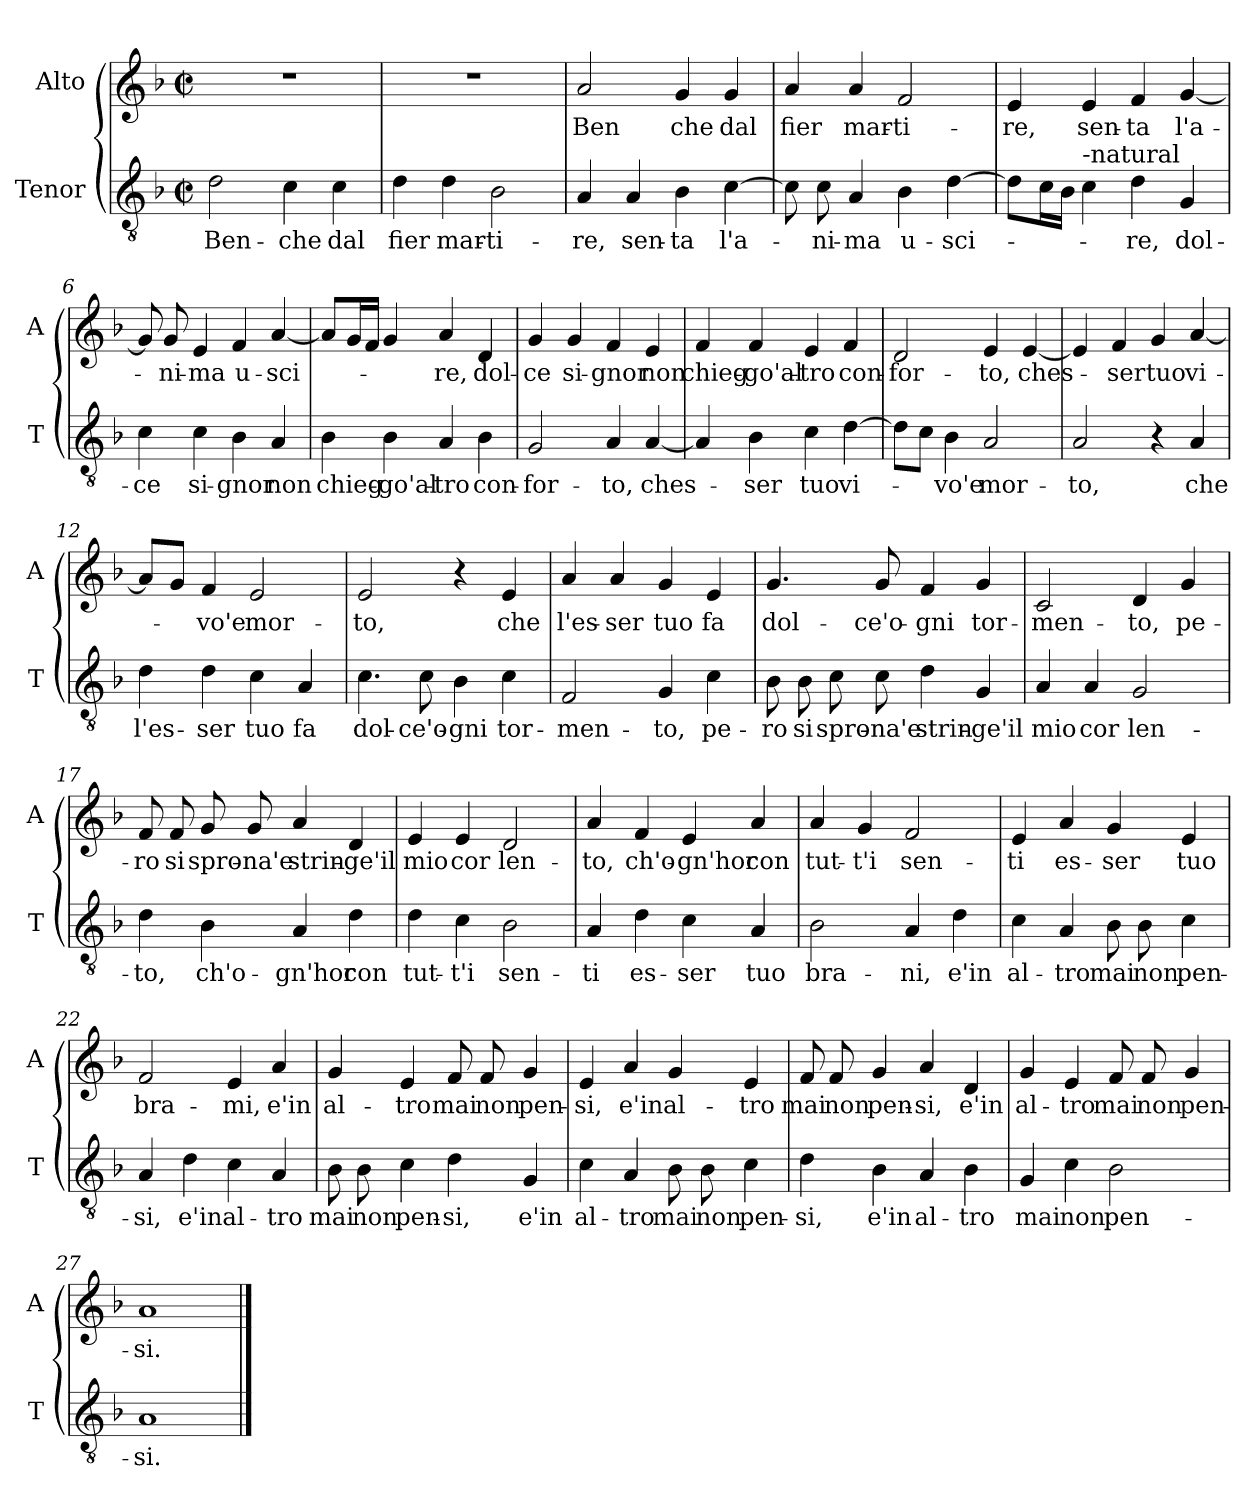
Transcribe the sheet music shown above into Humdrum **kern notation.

**kern	**text	**kern	**text
*part2	*part2	*part1	*part1
*staff2	*staff2	*staff1	*staff1
*I"Tenor	*	*I"Alto	*
*I'T	*	*I'A	*
*clefGv2	*	*clefG2	*
*k[b-]	*	*k[b-]	*
*F:	*	*F:	*
*M2/2	*	*M2/2	*
*met(c|)	*	*met(c|)	*
=1	=1	=1	=1
!	!LO:LY:b	!	!
2d\	Ben-	1r	.
!	!LO:LY:b	!	!
4c\	-che	.	.
!	!LO:LY:b	!	!
4c\	dal	.	.
=2	=2	=2	=2
!	!LO:LY:b	!	!
4d\	fier	1r	.
!	!LO:LY:b	!	!
4d\	mar-	.	.
!	!LO:LY:b	!	!
2B-\	-ti-	.	.
=3	=3	=3	=3
!	!LO:LY:b	!	!LO:LY:b
4A/	-re,	2a/	Ben
!	!LO:LY:b	!	!
4A/	sen-	.	.
!	!LO:LY:b	!	!LO:LY:b
4B-\	-ta	4g/	che
!	!LO:LY:b	!	!LO:LY:b
[4c\	l'a-	4g/	dal
=4	=4	=4	=4
!	!	!	!LO:LY:b
8c\]	.	4a/	fier
!	!LO:LY:b	!	!
8c\	-ni-	.	.
!	!LO:LY:b	!	!LO:LY:b
4A/	-ma	4a/	mar-
!	!LO:LY:b	!	!LO:LY:b
4B-\	u-	2f/	-ti-
!	!LO:LY:b	!	!
[4d\	-sci-	.	.
!!LO:LB:g=z
=5	=5	=5	=5
!	!	!	!LO:LY:b
8d\L]	.	4e/	-re,
16c\L	.	.	.
16B-\JJ	.	.	.
!LO:TX:a:t=-natural	!	!	!
!	!	!	!LO:LY:b
4c\	.	4e/	sen-
!	!LO:LY:b	!	!LO:LY:b
4d\	-re,	4f/	-ta
!	!LO:LY:b	!	!LO:LY:b
4G/	dol-	[4g/	l'a-
=6	=6	=6	=6
!	!LO:LY:b	!	!
4c\	-ce	8g/]	.
!	!	!	!LO:LY:b
.	.	8g/	-ni-
!	!LO:LY:b	!	!LO:LY:b
4c\	si-	4e/	-ma
!	!LO:LY:b	!	!LO:LY:b
4B-\	-gnor	4f/	u-
!	!LO:LY:b	!	!LO:LY:b
4A/	non	[4a/	-sci-
=7	=7	=7	=7
!	!LO:LY:b	!	!
4B-\	chieg-	8a/L]	.
.	.	16g/L	.
.	.	16f/JJ	.
!	!LO:LY:b	!	!
4B-\	-go'al-	4g/	.
!	!LO:LY:b	!	!LO:LY:b
4A/	-tro	4a/	-re,
!	!LO:LY:b	!	!LO:LY:b
4B-\	con-	4d/	dol-
=8	=8	=8	=8
!	!LO:LY:b	!	!LO:LY:b
2G/	-for-	4g/	-ce
!	!	!	!LO:LY:b
.	.	4g/	si-
!	!LO:LY:b	!	!LO:LY:b
4A/	-to,	4f/	-gnor
!	!LO:LY:b	!	!LO:LY:b
[4A/	ches-	4e/	non
!!LO:LB:g=z
=9	=9	=9	=9
!	!	!	!LO:LY:b
4A/]	.	4f/	chieg-
!	!LO:LY:b	!	!LO:LY:b
4B-\	-ser	4f/	-go'al-
!	!LO:LY:b	!	!LO:LY:b
4c\	tuo	4e/	-tro
!	!LO:LY:b	!	!LO:LY:b
[4d\	vi-	4f/	con-
=10	=10	=10	=10
!	!	!	!LO:LY:b
8d\L]	.	2d/	-for-
8c\J	.	.	.
!	!LO:LY:b	!	!
4B-\	-vo'e	.	.
!	!LO:LY:b	!	!LO:LY:b
2A/	mor-	4e/	-to,
!	!	!	!LO:LY:b
.	.	[4e/	ches-
=11	=11	=11	=11
!	!LO:LY:b	!	!
2A/	-to,	4e/]	.
!	!	!	!LO:LY:b
.	.	4f/	-ser
!	!	!	!LO:LY:b
4r	.	4g/	tuo
!	!LO:LY:b	!	!LO:LY:b
4A/	che	[4a/	vi-
=12	=12	=12	=12
!	!LO:LY:b	!	!
4d\	l'es-	8a/L]	.
.	.	8g/J	.
!	!LO:LY:b	!	!LO:LY:b
4d\	-ser	4f/	-vo'e
!	!LO:LY:b	!	!LO:LY:b
4c\	tuo	2e/	mor-
!	!LO:LY:b	!	!
4A/	fa	.	.
!!LO:LB:g=z
=13	=13	=13	=13
!	!LO:LY:b	!	!LO:LY:b
4.c\	dol-	2e/	-to,
!	!LO:LY:b	!	!
8c\	-ce'o-	.	.
!	!LO:LY:b	!	!
4B-\	-gni	4r	.
!	!LO:LY:b	!	!LO:LY:b
4c\	tor-	4e/	che
=14	=14	=14	=14
!	!LO:LY:b	!	!LO:LY:b
2F/	-men-	4a/	l'es-
!	!	!	!LO:LY:b
.	.	4a/	-ser
!	!LO:LY:b	!	!LO:LY:b
4G/	-to,	4g/	tuo
!	!LO:LY:b	!	!LO:LY:b
4c\	pe-	4e/	fa
=15	=15	=15	=15
!	!LO:LY:b	!	!LO:LY:b
8B-\	-ro	4.g/	dol-
!	!LO:LY:b	!	!
8B-\	si	.	.
!	!LO:LY:b	!	!
8c\	spro-	.	.
!	!LO:LY:b	!	!LO:LY:b
8c\	-na'e	8g/	-ce'o-
!	!LO:LY:b	!	!LO:LY:b
4d\	strin-	4f/	-gni
!	!LO:LY:b	!	!LO:LY:b
4G/	-ge'il	4g/	tor-
=16	=16	=16	=16
!	!LO:LY:b	!	!LO:LY:b
4A/	mio	2c/	-men-
!	!LO:LY:b	!	!
4A/	cor	.	.
!	!LO:LY:b	!	!LO:LY:b
2G/	len-	4d/	-to,
!	!	!	!LO:LY:b
.	.	4g/	pe-
!!LO:PB:g=z
=17	=17	=17	=17
!	!LO:LY:b	!	!LO:LY:b
4d\	-to,	8f/	-ro
!	!	!	!LO:LY:b
.	.	8f/	si
!	!LO:LY:b	!	!LO:LY:b
4B-\	ch'o-	8g/	spro-
!	!	!	!LO:LY:b
.	.	8g/	-na'e
!	!LO:LY:b	!	!LO:LY:b
4A/	-gn'hor	4a/	strin-
!	!LO:LY:b	!	!LO:LY:b
4d\	con	4d/	-ge'il
=18	=18	=18	=18
!	!LO:LY:b	!	!LO:LY:b
4d\	tut-	4e/	mio
!	!LO:LY:b	!	!LO:LY:b
4c\	-t'i	4e/	cor
!	!LO:LY:b	!	!LO:LY:b
2B-\	sen-	2d/	len-
=19	=19	=19	=19
!	!LO:LY:b	!	!LO:LY:b
4A/	-ti	4a/	-to,
!	!LO:LY:b	!	!LO:LY:b
4d\	es-	4f/	ch'o-
!	!LO:LY:b	!	!LO:LY:b
4c\	-ser	4e/	-gn'hor
!	!LO:LY:b	!	!LO:LY:b
4A/	tuo	4a/	con
=20	=20	=20	=20
!	!LO:LY:b	!	!LO:LY:b
2B-\	bra-	4a/	tut-
!	!	!	!LO:LY:b
.	.	4g/	-t'i
!	!LO:LY:b	!	!LO:LY:b
4A/	-ni,	2f/	sen-
!	!LO:LY:b	!	!
4d\	e'in	.	.
!!LO:LB:g=z
=21	=21	=21	=21
!	!LO:LY:b	!	!LO:LY:b
4c\	al-	4e/	-ti
!	!LO:LY:b	!	!LO:LY:b
4A/	-tro	4a/	es-
!	!LO:LY:b	!	!LO:LY:b
8B-\	mai	4g/	-ser
!	!LO:LY:b	!	!
8B-\	non	.	.
!	!LO:LY:b	!	!LO:LY:b
4c\	pen-	4e/	tuo
=22	=22	=22	=22
!	!LO:LY:b	!	!LO:LY:b
4A/	-si,	2f/	bra-
!	!LO:LY:b	!	!
4d\	e'in	.	.
!	!LO:LY:b	!	!LO:LY:b
4c\	al-	4e/	-mi,
!	!LO:LY:b	!	!LO:LY:b
4A/	-tro	4a/	e'in
=23	=23	=23	=23
!	!LO:LY:b	!	!LO:LY:b
8B-\	mai	4g/	al-
!	!LO:LY:b	!	!
8B-\	non	.	.
!	!LO:LY:b	!	!LO:LY:b
4c\	pen-	4e/	-tro
!	!LO:LY:b	!	!LO:LY:b
4d\	-si,	8f/	mai
!	!	!	!LO:LY:b
.	.	8f/	non
!	!LO:LY:b	!	!LO:LY:b
4G/	e'in	4g/	pen-
=24	=24	=24	=24
!	!LO:LY:b	!	!LO:LY:b
4c\	al-	4e/	-si,
!	!LO:LY:b	!	!LO:LY:b
4A/	-tro	4a/	e'in
!	!LO:LY:b	!	!LO:LY:b
8B-\	mai	4g/	al-
!	!LO:LY:b	!	!
8B-\	non	.	.
!	!LO:LY:b	!	!LO:LY:b
4c\	pen-	4e/	-tro
!!LO:LB:g=z
=25	=25	=25	=25
!	!LO:LY:b	!	!LO:LY:b
4d\	-si,	8f/	mai
!	!	!	!LO:LY:b
.	.	8f/	non
!	!LO:LY:b	!	!LO:LY:b
4B-\	e'in	4g/	pen-
!	!LO:LY:b	!	!LO:LY:b
4A/	al-	4a/	-si,
!	!LO:LY:b	!	!LO:LY:b
4B-\	-tro	4d/	e'in
=26	=26	=26	=26
!	!LO:LY:b	!	!LO:LY:b
4G/	mai	4g/	al-
!	!LO:LY:b	!	!LO:LY:b
4c\	non	4e/	-tro
!	!LO:LY:b	!	!LO:LY:b
2B-\	pen-	8f/	mai
!	!	!	!LO:LY:b
.	.	8f/	non
!	!	!	!LO:LY:b
.	.	4g/	pen-
=27	=27	=27	=27
!	!LO:LY:b	!	!LO:LY:b
1A	-si.	1a	-si.
==	==	==	==
*-	*-	*-	*-
